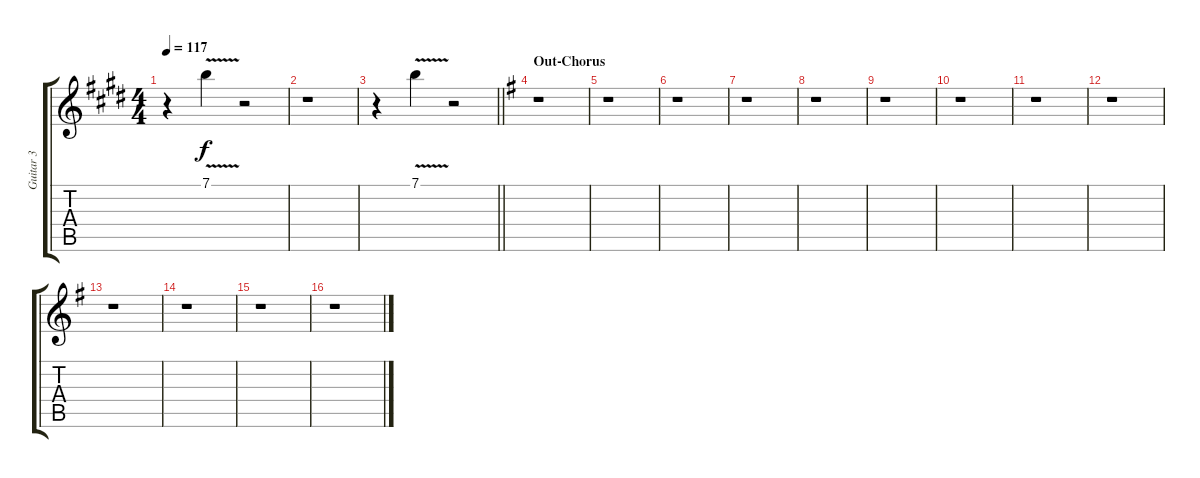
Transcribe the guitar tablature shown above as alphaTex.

\track ("Guitar 3" "Guitar 3") {instrument electricguitarclean}
\staff {score tabs}
\tuning (E4 B3 G3 D3 A2 E2) {hide}
\ts (4 4)
\tempo 117
\clef g2
\ks c#minor
r.4{dy f} 7.1{v}.4 r.2 |
\ks e
r.1 |
\barLineRight lightlight
\ks c#minor
r.4 7.1{v}.4 r.2 |
\section ("" "Out-Chorus")
\ks g
r.1 |
r.1 |
r.1 |
r.1 |
r.1 |
r.1 |
r.1 |
r.1 |
r.1 |
r.1 |
r.1 |
r.1 |
r.1
